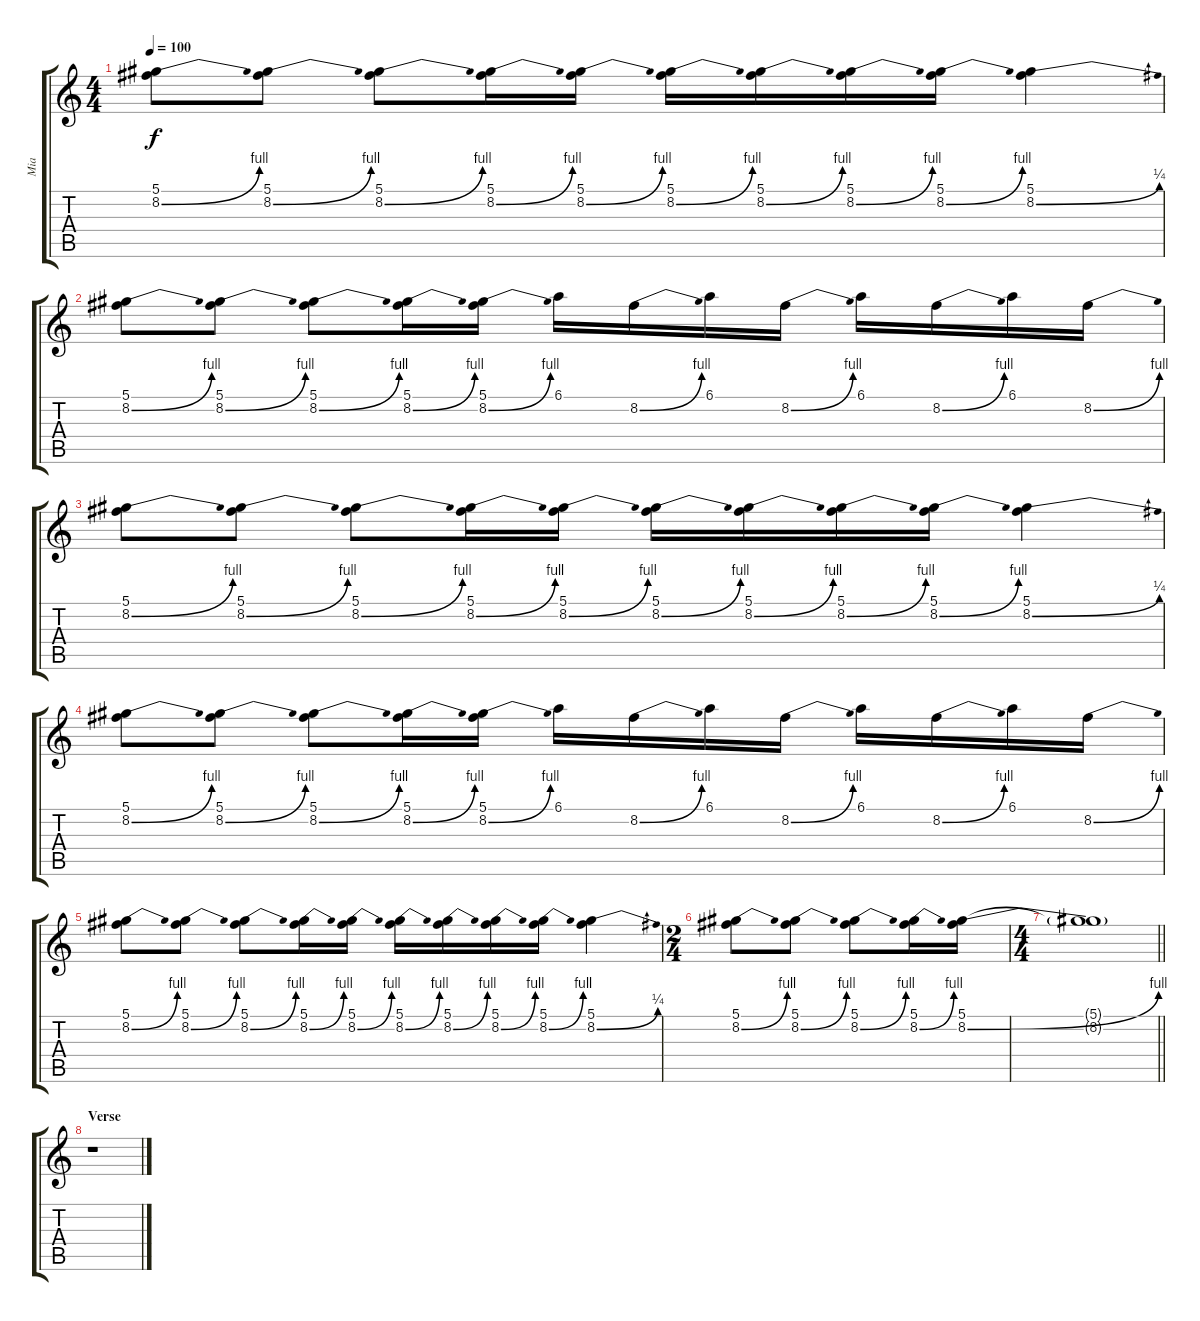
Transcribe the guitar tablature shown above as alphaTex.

\track ("Mia" "Mia") {instrument distortionguitar}
\staff {score tabs}
\tuning (Eb4 Bb3 Gb3 Db3 Ab2 Db2) {hide}
\ts (4 4)
\tempo 100
\clef g2
\ks c
(5.1 8.2{be (bend 0 0 60 4)}).8{dy f} (5.1 8.2{be (bend 0 0 60 4)}).8 (5.1 8.2{be (bend 0 0 60 4)}).8 (5.1 8.2{be (bend 0 0 60 4)}).16 (5.1 8.2{be (bend 0 0 60 4)}).16 (5.1 8.2{be (bend 0 0 60 4)}).16 (5.1 8.2{be (bend 0 0 60 4)}).16 (5.1 8.2{be (bend 0 0 60 4)}).16 (5.1 8.2{be (bend 0 0 60 4)}).16 (5.1 8.2{be (bend 0 0 60 1)}).4 |
(5.1 8.2{be (bend 0 0 60 4)}).8 (5.1 8.2{be (bend 0 0 60 4)}).8 (5.1 8.2{be (bend 0 0 60 4)}).8 (5.1 8.2{be (bend 0 0 60 4)}).16 (5.1 8.2{be (bend 0 0 60 4)}).16 6.1.16 8.2{be (bend 0 0 60 4)}.16 6.1.16 8.2{be (bend 0 0 60 4)}.16 6.1.16 8.2{be (bend 0 0 60 4)}.16 6.1.16 8.2{be (bend 0 0 60 4)}.16 |
(5.1 8.2{be (bend 0 0 60 4)}).8 (5.1 8.2{be (bend 0 0 60 4)}).8 (5.1 8.2{be (bend 0 0 60 4)}).8 (5.1 8.2{be (bend 0 0 60 4)}).16 (5.1 8.2{be (bend 0 0 60 4)}).16 (5.1 8.2{be (bend 0 0 60 4)}).16 (5.1 8.2{be (bend 0 0 60 4)}).16 (5.1 8.2{be (bend 0 0 60 4)}).16 (5.1 8.2{be (bend 0 0 60 4)}).16 (5.1 8.2{be (bend 0 0 60 1)}).4 |
(5.1 8.2{be (bend 0 0 60 4)}).8 (5.1 8.2{be (bend 0 0 60 4)}).8 (5.1 8.2{be (bend 0 0 60 4)}).8 (5.1 8.2{be (bend 0 0 60 4)}).16 (5.1 8.2{be (bend 0 0 60 4)}).16 6.1.16 8.2{be (bend 0 0 60 4)}.16 6.1.16 8.2{be (bend 0 0 60 4)}.16 6.1.16 8.2{be (bend 0 0 60 4)}.16 6.1.16 8.2{be (bend 0 0 60 4)}.16 |
(5.1 8.2{be (bend 0 0 60 4)}).8 (5.1 8.2{be (bend 0 0 60 4)}).8 (5.1 8.2{be (bend 0 0 60 4)}).8 (5.1 8.2{be (bend 0 0 60 4)}).16 (5.1 8.2{be (bend 0 0 60 4)}).16 (5.1 8.2{be (bend 0 0 60 4)}).16 (5.1 8.2{be (bend 0 0 60 4)}).16 (5.1 8.2{be (bend 0 0 60 4)}).16 (5.1 8.2{be (bend 0 0 60 4)}).16 (5.1 8.2{be (bend 0 0 60 1)}).4 |
\ts (2 4)
(5.1 8.2{be (bend 0 0 60 4)}).8 (5.1 8.2{be (bend 0 0 60 4)}).8 (5.1 8.2{be (bend 0 0 60 4)}).8 (5.1 8.2{be (bend 0 0 60 4)}).16 (5.1 8.2{be (bend 0 0 60 4)}).16 |
\ts (4 4)
\barLineRight lightlight
(5.1{t} 8.2{t}).1 |
\section ("" "Verse")
r.1
